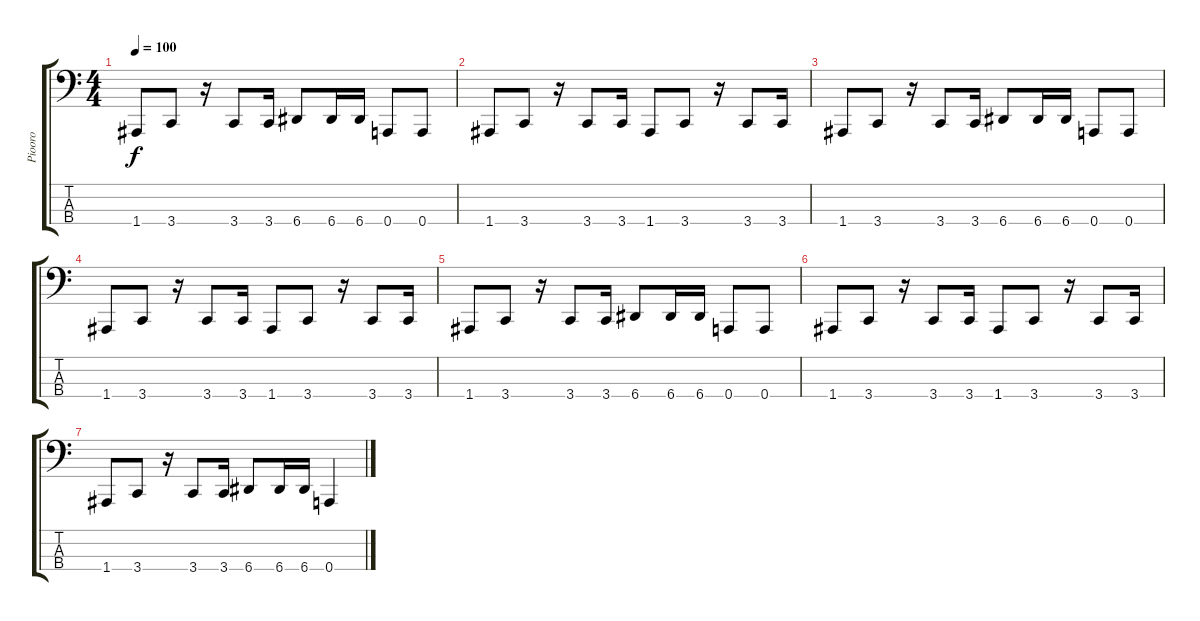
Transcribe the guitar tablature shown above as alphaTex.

\track ("Piooro" "Piooro") {instrument electricbassfinger}
\staff {score tabs}
\tuning (D2 A1 E1 A0) {hide}
\ts (4 4)
\tempo 100
\clef f4
\ks c
1.4.8{dy f} 3.4.8 r.16 3.4.8 3.4.16 6.4.8 6.4.16 6.4.16 0.4.8 0.4.8 |
1.4.8 3.4.8 r.16 3.4.8 3.4.16 1.4.8 3.4.8 r.16 3.4.8 3.4.16 |
1.4.8 3.4.8 r.16 3.4.8 3.4.16 6.4.8 6.4.16 6.4.16 0.4.8 0.4.8 |
1.4.8 3.4.8 r.16 3.4.8 3.4.16 1.4.8 3.4.8 r.16 3.4.8 3.4.16 |
1.4.8 3.4.8 r.16 3.4.8 3.4.16 6.4.8 6.4.16 6.4.16 0.4.8 0.4.8 |
1.4.8 3.4.8 r.16 3.4.8 3.4.16 1.4.8 3.4.8 r.16 3.4.8 3.4.16 |
1.4.8 3.4.8 r.16 3.4.8 3.4.16 6.4.8 6.4.16 6.4.16 0.4.4
